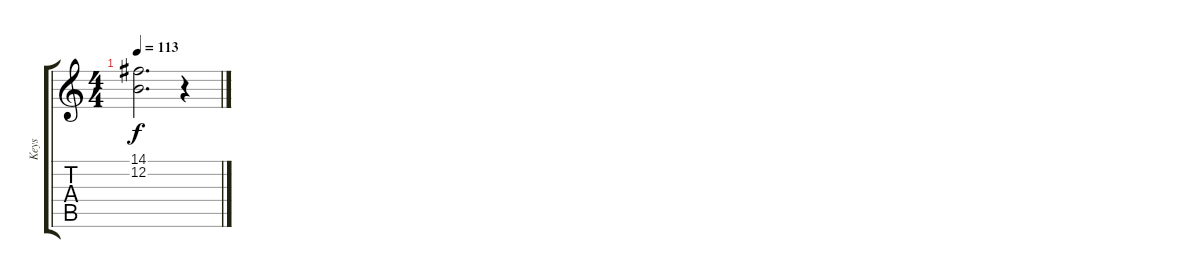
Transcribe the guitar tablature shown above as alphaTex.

\track ("Keys" "Keys") {instrument stringensemble1}
\staff {score tabs}
\tuning (E4 B3 G3 D3 A2 E2) {hide}
\ts (4 4)
\tempo 113
\clef g2
\ks c
(14.1{t} 12.2{t}).2{d dy f} r.4
